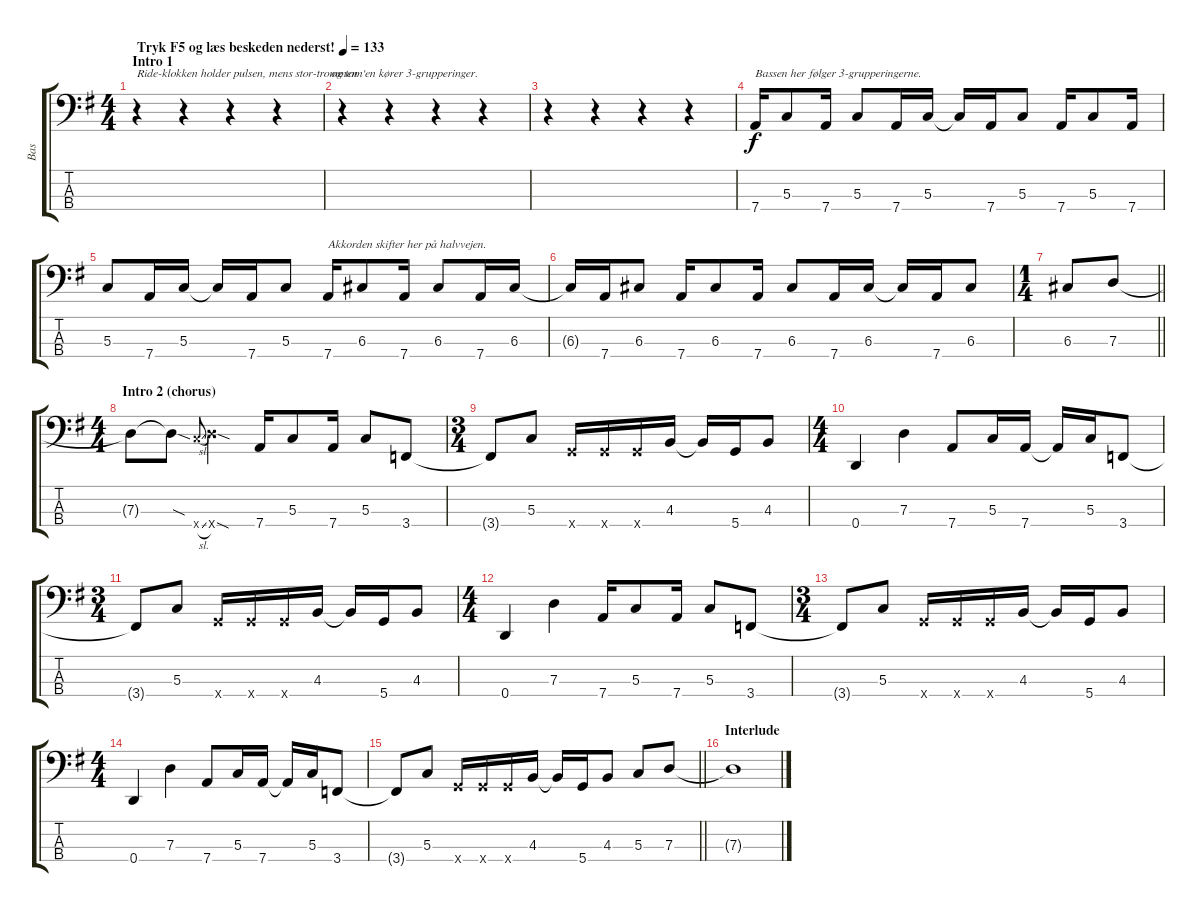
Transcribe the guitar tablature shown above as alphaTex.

\track ("Bas" "Bas") {instrument electricbasspick}
\staff {score tabs}
\tuning (F2 C2 G1 D1) {hide}
\ts (4 4)
\section ("" "Intro 1")
\tempo (133 "Tryk F5 og læs beskeden nederst!")
\clef f4
\ks eminor
r.4{txt "Ride-klokken holder pulsen, mens stor-trommen" dy f instrument electricbasspick} r.4 r.4 r.4{txt "                  og tom'en kører 3-grupperinger."} |
r.4 r.4 r.4 r.4 |
r.4 r.4 r.4 r.4 |
7.4.16{txt "Bassen her følger 3-grupperingerne."} 5.3.8 7.4.16 5.3.8 7.4.16 5.3.16 5.3{t}.16 7.4.16 5.3.8 7.4.16 5.3.8 7.4.16 |
5.3.8 7.4.16 5.3.16 5.3{t}.16 7.4.16 5.3.8 7.4.16{txt "Akkorden skifter her på halvvejen."} 6.3.8 7.4.16 6.3.8 7.4.16 6.3.16 |
6.3{t}.16 7.4.16 6.3.8 7.4.16 6.3.8 7.4.16 6.3.8 7.4.16 6.3.16 6.3{t}.16 7.4.16 6.3.8 |
\ts (1 4)
\barLineRight lightlight
6.3.8 7.3.8 |
\ts (4 4)
\section ("" "Intro 2 (chorus)")
7.3{t}.8 7.3{sod t}.8 10.4{sl x}.8{gr onbeat} 12.4{sod x}.4 7.4.16 5.3.8 7.4.16 5.3.8 3.4.8 |
\ts (3 4)
3.4{t}.8 5.3.8 5.4{x}.16 5.4{x}.16 5.4{x}.16 4.3.16 4.3{t}.16 5.4.16 4.3.8 |
\ts (4 4)
0.4.4 7.3.4 7.4.8 5.3.16 7.4.16 7.4{t}.16 5.3.16 3.4.8 |
\ts (3 4)
3.4{t}.8 5.3.8 5.4{x}.16 5.4{x}.16 5.4{x}.16 4.3.16 4.3{t}.16 5.4.16 4.3.8 |
\ts (4 4)
0.4.4 7.3.4 7.4.16 5.3.8 7.4.16 5.3.8 3.4.8 |
\ts (3 4)
3.4{t}.8 5.3.8 5.4{x}.16 5.4{x}.16 5.4{x}.16 4.3.16 4.3{t}.16 5.4.16 4.3.8 |
\ts (4 4)
0.4.4 7.3.4 7.4.8 5.3.16 7.4.16 7.4{t}.16 5.3.16 3.4.8 |
\barLineRight lightlight
3.4{t}.8 5.3.8 5.4{x}.16 5.4{x}.16 5.4{x}.16 4.3.16 4.3{t}.16 5.4.16 4.3.8 5.3.8 7.3.8 |
\section ("" "Interlude")
7.3{t}.1
